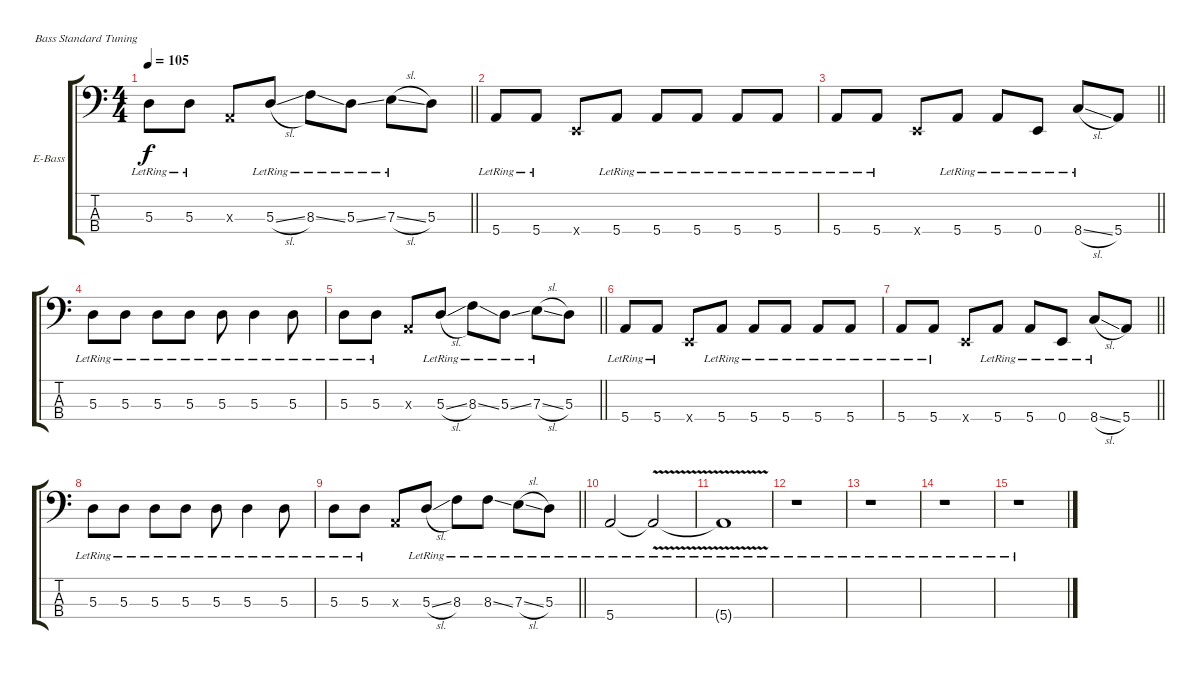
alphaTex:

\bracketExtendMode groupsimilarinstruments
\firstSystemTrackNameOrientation horizontal
\otherSystemsTrackNameOrientation horizontal
\track ("Басс И.Тихомиров" "E-Bass") {instrument electricbassfinger}
\staff {score tabs}
\tuning (G2 D2 A1 E1)
\ts (4 4)
\tempo 105
\clef f4
\barLineRight lightlight
\ks c
5.3{lr}.8{dy f} 5.3{lr}.8 0.3{x}.8 5.3{sl lr}.8 8.3{ss lr}.8 5.3{ss lr}.8 7.3{sl lr}.8 5.3.8 |
5.4{lr}.8 5.4{lr}.8 0.4{x}.8 5.4{lr}.8 5.4{lr}.8 5.4{lr}.8 5.4{lr}.8 5.4{lr}.8 |
\barLineRight lightlight
5.4{lr}.8 5.4{lr}.8 0.4{x}.8 5.4{lr}.8 5.4{lr}.8 0.4{lr}.8 8.4{sl lr}.8 5.4.8 |
5.3{lr}.8 5.3{lr}.8 5.3{lr}.8 5.3{lr}.8 5.3{lr}.8 5.3{lr}.4 5.3{lr}.8 |
\barLineRight lightlight
5.3{lr}.8 5.3{lr}.8 0.3{x}.8 5.3{sl lr}.8 8.3{ss lr}.8 5.3{ss lr}.8 7.3{sl lr}.8 5.3.8 |
5.4{lr}.8 5.4{lr}.8 0.4{x}.8 5.4{lr}.8 5.4{lr}.8 5.4{lr}.8 5.4{lr}.8 5.4{lr}.8 |
\barLineRight lightlight
5.4{lr}.8 5.4{lr}.8 0.4{x}.8 5.4{lr}.8 5.4{lr}.8 0.4{lr}.8 8.4{sl lr}.8 5.4.8 |
5.3{lr}.8 5.3{lr}.8 5.3{lr}.8 5.3{lr}.8 5.3{lr}.8 5.3{lr}.4 5.3{lr}.8 |
\barLineRight lightlight
5.3{lr}.8 5.3{lr}.8 0.3{x}.8 5.3{sl lr}.8 8.3{lr}.8 8.3{ss lr}.8 7.3{sl lr}.8 5.3{lr}.8 |
5.4{lr}.2 5.4{v lr t}.2 |
5.4{v lr t}.1 |
r.1 |
r.1 |
r.1 |
r.1
